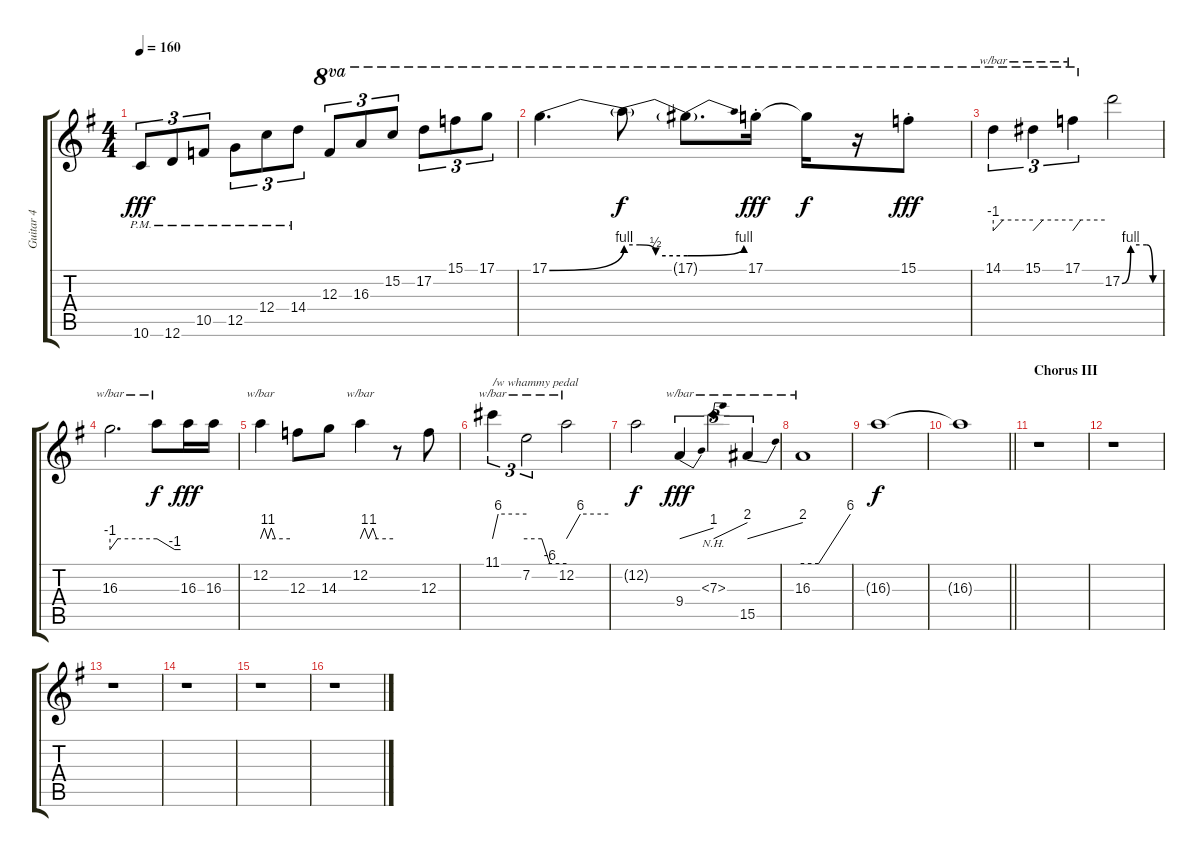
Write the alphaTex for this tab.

\track ("Guitar 4" "Guitar 4") {instrument distortionguitar}
\staff {score tabs}
\tuning (D4 A3 F3 C3 G2 D2) {hide}
\ts (4 4)
\tempo 160
\clef g2
\ks g
10.6{pm}.8{tu (3 2) dy fff} 12.6{pm}.8{tu (3 2)} 10.5{pm}.8{tu (3 2)} 12.5{pm}.8{tu (3 2)} 12.4{pm}.8{tu (3 2)} 14.4{pm}.8{tu (3 2)} 12.3.8{tu (3 2) ot 8va} 16.3.8{tu (3 2) ot 8va} 15.2.8{tu (3 2) ot 8va} 17.2.8{tu (3 2) ot 8va} 15.1.8{tu (3 2) ot 8va} 17.1.8{tu (3 2) ot 8va} |
17.1{be (bend 0 0 60 4)}.4{d ot 8va} 17.1{be (custom 0 4 15 4 30 2 60 2) t}.8{ot 8va dy f} 17.1{be (bend 0 2 60 4) t}.8{d ot 8va} 17.1{st}.16{ot 8va dy fff} 17.1{t}.16{ot 8va dy f} r.16{ot 8va} 15.1{st}.8{ot 8va dy fff} |
14.1.4{tu (3 2) tbe (custom default 0 -4 15 0 60 0) ot 8va} 15.1.4{tu (3 2) tbe (custom default 0 -4 15 0 60 0) ot 8va} 17.1.4{tu (3 2) tbe (custom default 0 -4 15 0 60 0) ot 8va} 17.2{be (custom 0 0 14 4 40 4 50 0 60 0)}.2 |
16.3.2{d tbe (custom default 0 -4 10 0 60 0)} 16.3{t}.8{tbe (custom default 0 0 45 -4 60 -4) dy f} 16.3.16{dy fff} 16.3.16 |
12.2.4{tbe (custom default 0 0 8 4 15 0 22 4 30 0 60 0)} 12.3.8 14.3.8 12.2.4{tbe (custom default 0 0 8 4 15 0 23 4 30 0 60 0)} r.8 12.3.8 |
11.1.4{tu (3 2) tbe (custom default 0 0 10 24 60 24) txt "/w whammy pedal"} 7.2.2{tu (3 2) tbe (custom default 0 0 23 0 35 -24 60 -24)} 12.2.2{tbe (custom default 0 0 20 24 60 24)} |
12.2{t}.2{dy f} 9.4.4{tu (3 2) tbe (dive default 0 0 60 4) dy fff} 7.3{nh}.4{tu (3 2) tbe (dive default 0 0 60 8)} 15.5.4{tu (3 2) tbe (dive default 0 0 60 8)} |
16.3.1{tbe (custom default 0 -24 20 -24 60 24)} |
16.3{t}.1{dy f} |
\barLineRight lightlight
16.3{t}.1 |
\section ("" "Chorus III")
r.1 |
r.1 |
r.1 |
r.1 |
r.1 |
r.1
